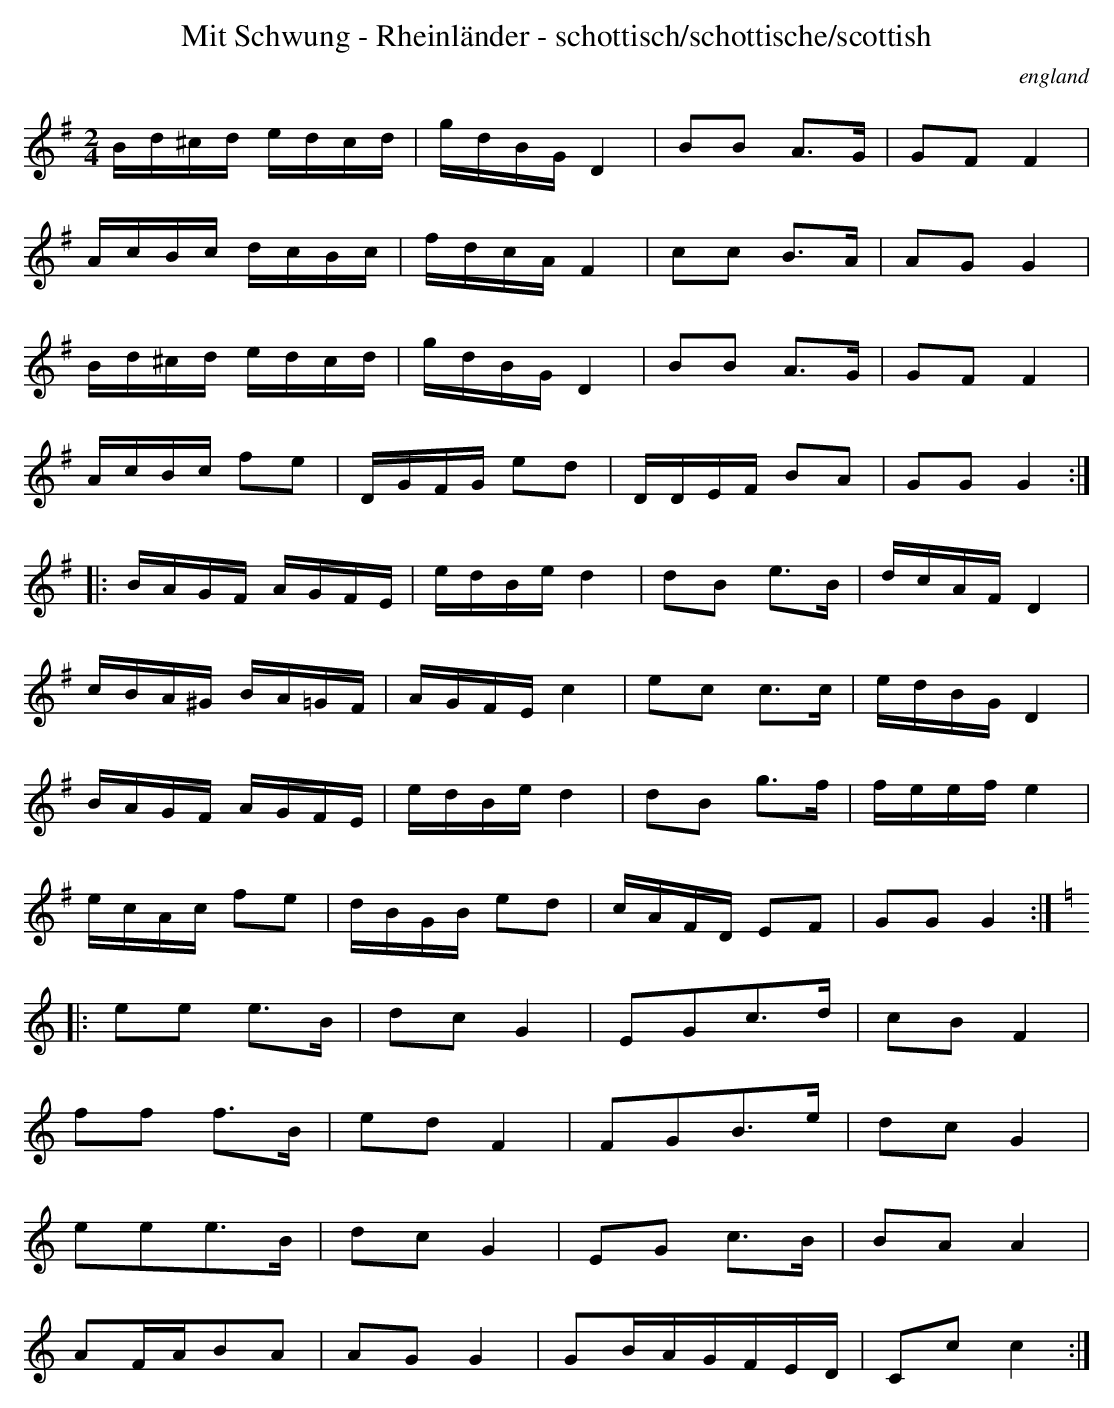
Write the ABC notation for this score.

X:1
T:Mit Schwung - Rheinländer - schottisch/schottische/scottish
O:england
M:2/4
L:1/16
K:G
Bd^cd edcd|gdBGD4|B2B2 A3G|G2F2F4|
AcBc dcBc|fdcAF4|c2c2 B3A|A2G2G4|
Bd^cd edcd|gdBGD4|B2B2 A3G|G2F2F4|
AcBc f2e2|DGFG e2d2|DDEF B2A2|G2G2G4:|
|:BAGF AGFE|edBed4|d2B2 e3B|dcAFD4|
cBA^G BA=GF|AGFEc4|e2c2 c3c|edBGD4|
BAGF AGFE|edBed4|d2B2 g3f|feefe4|
ecAc f2e2|dBGB e2d2|cAFD E2F2|G2G2G4:|
K:C
|:e2e2 e3B|d2c2G4|E2G2c3d|c2B2F4|
f2f2 f3B|e2d2F4|F2G2B3e|d2c2G4|
e2e2e3B|d2c2G4|E2G2 c3B|B2A2A4|
A2FAB2A2|A2G2G4|G2BAGFED|C2c2c4:|
